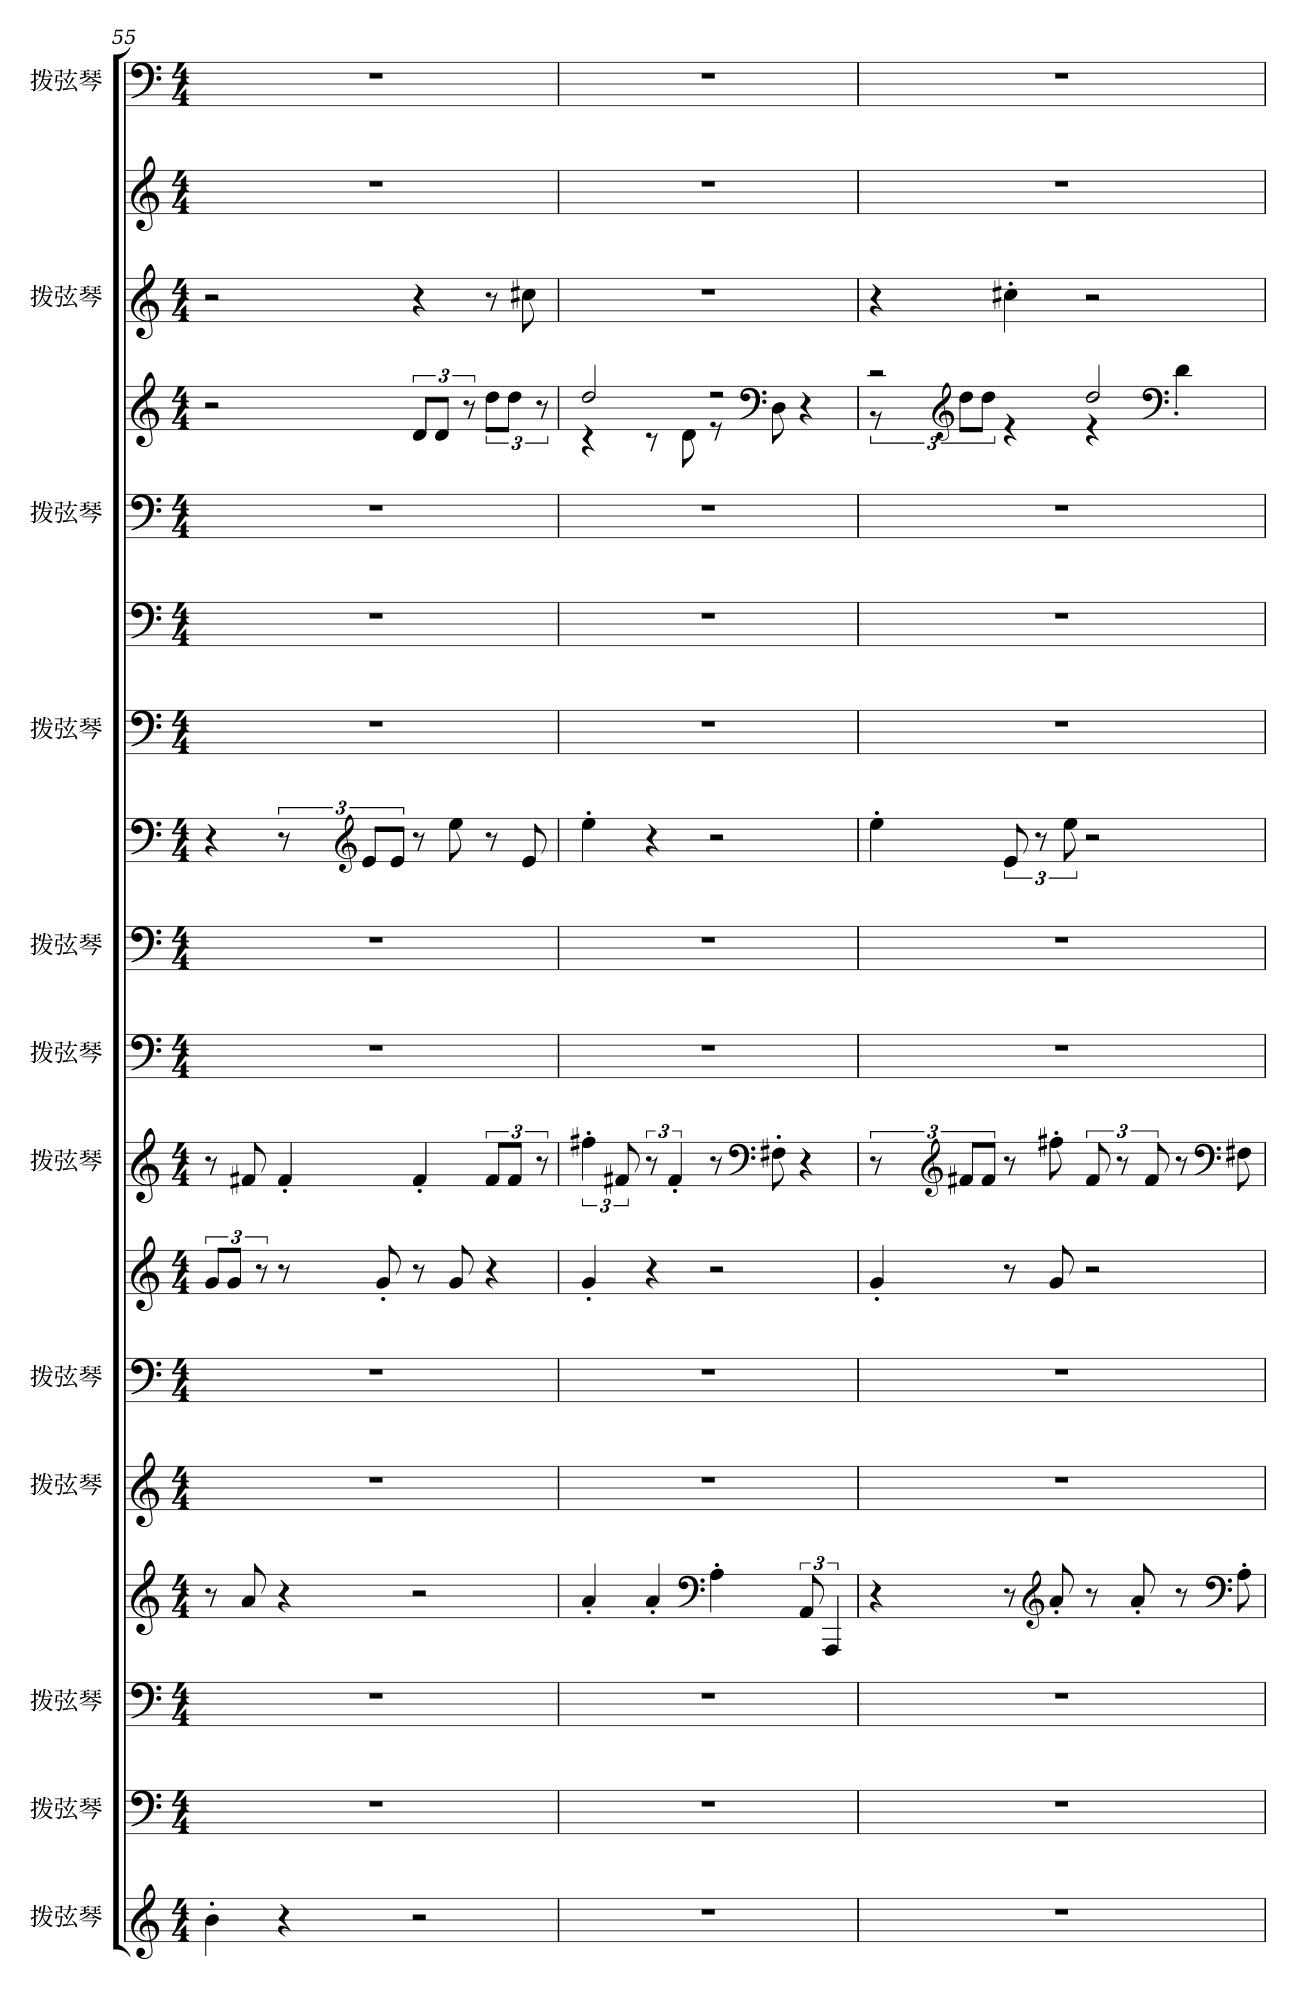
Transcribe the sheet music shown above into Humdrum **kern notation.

**kern	**kern	**kern	**kern	**kern	**kern	**kern	**kern	**kern	**kern	**kern	**kern	**kern	**kern	**kern	**kern	**kern	**kern
*part12	*part11	*part10	*part10	*part9	*part8	*part8	*part7	*part6	*part5	*part5	*part4	*part4	*part3	*part3	*part2	*part2	*part1
*staff18	*staff17	*staff16	*staff15	*staff14	*staff13	*staff12	*staff11	*staff10	*staff9	*staff8	*staff7	*staff6	*staff5	*staff4	*staff3	*staff2	*staff1
*I"拨弦琴	*I"拨弦琴	*I"拨弦琴	*	*I"拨弦琴	*I"拨弦琴	*	*I"拨弦琴	*I"拨弦琴	*I"拨弦琴	*	*I"拨弦琴	*	*I"拨弦琴	*	*I"拨弦琴	*	*I"拨弦琴
*clefG2	*clefF4	*clefF4	*clefG2	*clefG2	*clefF4	*clefG2	*clefG2	*clefF4	*clefF4	*clefF4	*clefF4	*clefF4	*clefF4	*clefG2	*clefG2	*clefG2	*clefF4
*k[]	*k[]	*k[]	*k[]	*k[]	*k[]	*k[]	*k[]	*k[]	*k[]	*k[]	*k[]	*k[]	*k[]	*k[]	*k[]	*k[]	*k[]
*M4/4	*M4/4	*M4/4	*M4/4	*M4/4	*M4/4	*M4/4	*M4/4	*M4/4	*M4/4	*M4/4	*M4/4	*M4/4	*M4/4	*M4/4	*M4/4	*M4/4	*M4/4
=55	=55	=55	=55	=55	=55	=55	=55	=55	=55	=55	=55	=55	=55	=55	=55	=55	=55
4b'\	1r	1r	8r	1r	1r	12g/L	8r	1r	1r	4r	1r	1r	1r	2r	2r	1r	1r
.	.	.	.	.	.	12g/J	.	.	.	.	.	.	.	.	.	.	.
.	.	.	8a/	.	.	.	8f#X/	.	.	.	.	.	.	.	.	.	.
.	.	.	.	.	.	12r	.	.	.	.	.	.	.	.	.	.	.
4r	.	.	4r	.	.	8r	4f#'/	.	.	12r	.	.	.	.	.	.	.
*	*	*	*	*	*	*	*	*	*	*clefG2	*	*	*	*	*	*	*
.	.	.	.	.	.	.	.	.	.	12e/L	.	.	.	.	.	.	.
.	.	.	.	.	.	8g'/	.	.	.	.	.	.	.	.	.	.	.
.	.	.	.	.	.	.	.	.	.	12e/J	.	.	.	.	.	.	.
2r	.	.	2r	.	.	8r	4f#'/	.	.	8r	.	.	.	12d/L	4r	.	.
.	.	.	.	.	.	.	.	.	.	.	.	.	.	12d/J	.	.	.
.	.	.	.	.	.	8g/	.	.	.	8ee\	.	.	.	.	.	.	.
.	.	.	.	.	.	.	.	.	.	.	.	.	.	12r	.	.	.
.	.	.	.	.	.	4r	12f#/L	.	.	8r	.	.	.	12dd\L	8r	.	.
.	.	.	.	.	.	.	12f#/J	.	.	.	.	.	.	12dd\J	.	.	.
.	.	.	.	.	.	.	.	.	.	8e/	.	.	.	.	8cc#X\	.	.
.	.	.	.	.	.	.	12r	.	.	.	.	.	.	12r	.	.	.
=56	=56	=56	=56	=56	=56	=56	=56	=56	=56	=56	=56	=56	=56	=56	=56	=56	=56
*	*	*	*	*	*	*	*	*	*	*	*	*	*	*^	*	*	*
1r	1r	1r	4a'/	1r	1r	4g'/	6ff#X'\	1r	1r	4ee'\	1r	1r	1r	2dd/	4r	1r	1r	1r
.	.	.	.	.	.	.	12f#X/	.	.	.	.	.	.	.	.	.	.	.
.	.	.	4a'/	.	.	4r	12r	.	.	4r	.	.	.	.	8r	.	.	.
.	.	.	.	.	.	.	6f#'/	.	.	.	.	.	.	.	.	.	.	.
.	.	.	.	.	.	.	.	.	.	.	.	.	.	.	8d\	.	.	.
*	*	*	*clefF4	*	*	*	*	*	*	*	*	*	*	*	*	*	*	*
.	.	.	4A'\	.	.	2r	8r	.	.	2r	.	.	.	2r	8r	.	.	.
*	*	*	*	*	*	*	*clefF4	*	*	*	*	*	*	*clefF4	*	*	*	*
.	.	.	.	.	.	.	8F#X'\	.	.	.	.	.	.	.	8D\	.	.	.
.	.	.	12AA/	.	.	.	4r	.	.	.	.	.	.	.	4r	.	.	.
.	.	.	6AAA/	.	.	.	.	.	.	.	.	.	.	.	.	.	.	.
!!LO:PB:g=z
=57	=57	=57	=57	=57	=57	=57	=57	=57	=57	=57	=57	=57	=57	=57	=57	=57	=57	=57
1r	1r	1r	4r	1r	1r	4g'/	12r	1r	1r	4ee'\	1r	1r	1r	2r	12r	4r	1r	1r
*	*	*	*	*	*	*	*clefG2	*	*	*	*	*	*	*clefG2	*	*	*	*
.	.	.	.	.	.	.	12f#X/L	.	.	.	.	.	.	.	12dd\L	.	.	.
.	.	.	.	.	.	.	12f#/J	.	.	.	.	.	.	.	12dd\J	.	.	.
.	.	.	8r	.	.	8r	8r	.	.	12e/	.	.	.	.	4r	4cc#X'\	.	.
.	.	.	.	.	.	.	.	.	.	12r	.	.	.	.	.	.	.	.
*	*	*	*clefG2	*	*	*	*	*	*	*	*	*	*	*	*	*	*	*
.	.	.	8a'/	.	.	8g/	8ff#X'\	.	.	.	.	.	.	.	.	.	.	.
.	.	.	.	.	.	.	.	.	.	12ee\	.	.	.	.	.	.	.	.
.	.	.	8r	.	.	2r	12f#/	.	.	2r	.	.	.	2dd/	4r	2r	.	.
.	.	.	.	.	.	.	12r	.	.	.	.	.	.	.	.	.	.	.
.	.	.	8a'/	.	.	.	.	.	.	.	.	.	.	.	.	.	.	.
.	.	.	.	.	.	.	12f#/	.	.	.	.	.	.	.	.	.	.	.
*	*	*	*	*	*	*	*	*	*	*	*	*	*	*clefF4	*	*	*	*
.	.	.	8r	.	.	.	8r	.	.	.	.	.	.	.	4d'\	.	.	.
*	*	*	*clefF4	*	*	*	*clefF4	*	*	*	*	*	*	*	*	*	*	*
.	.	.	8A'\	.	.	.	8F#X\	.	.	.	.	.	.	.	.	.	.	.
*	*	*	*	*	*	*	*	*	*	*	*	*	*	*v	*v	*	*	*
=	=	=	=	=	=	=	=	=	=	=	=	=	=	=	=	=	=
*-	*-	*-	*-	*-	*-	*-	*-	*-	*-	*-	*-	*-	*-	*-	*-	*-	*-
